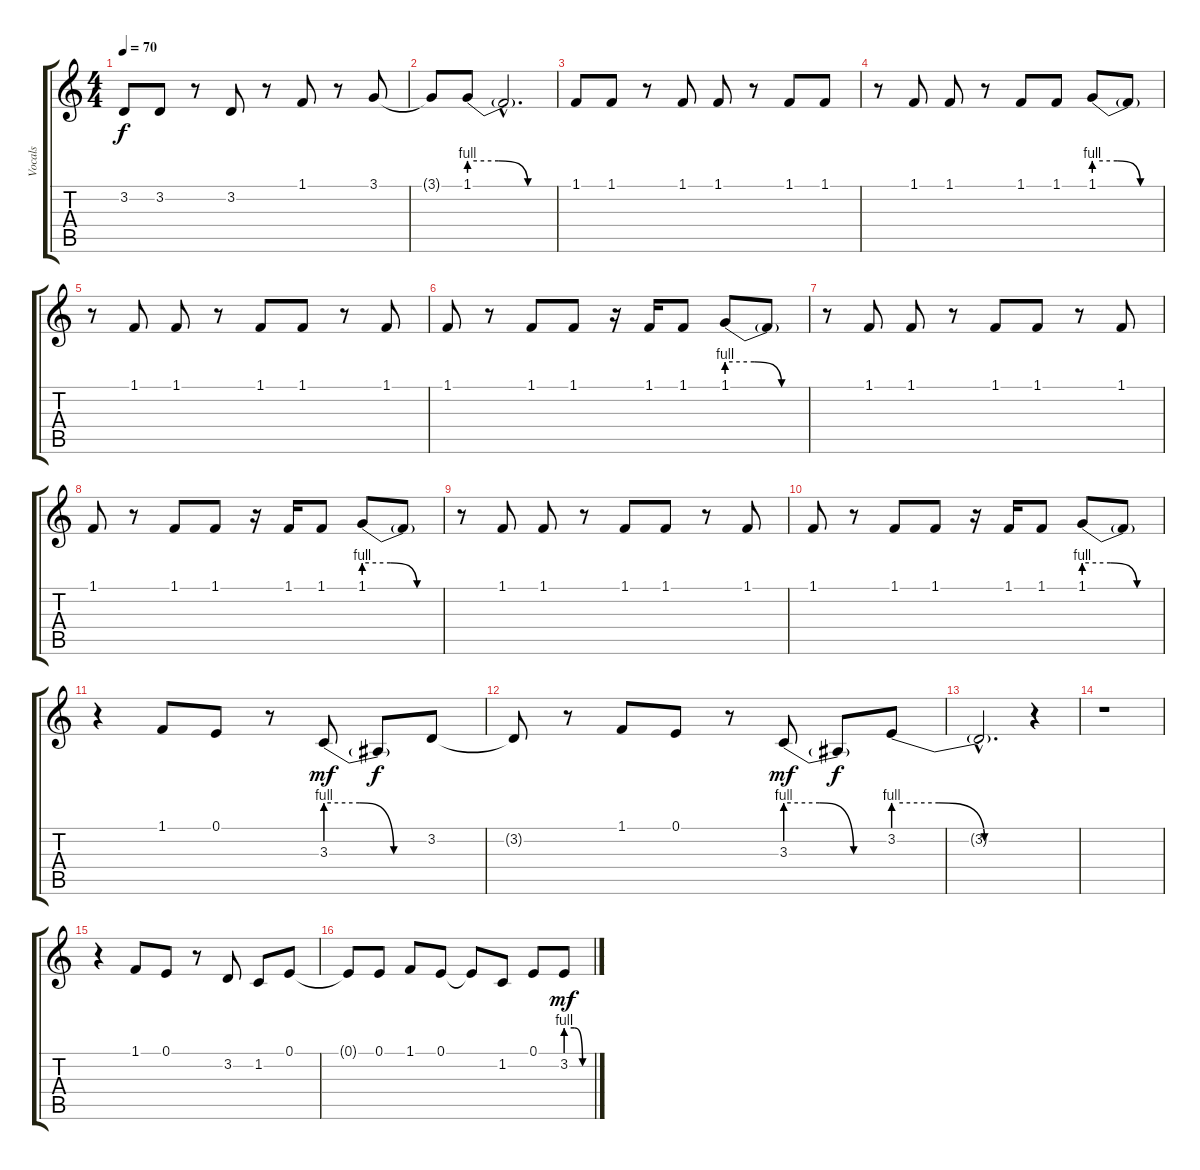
\track ("Vocals" "Vocals") {instrument altosax}
\staff {score tabs}
\tuning (E4 B3 G3 D3 A2 E2) {hide}
\ts (4 4)
\tempo 70
\clef g2
\ks c
3.2.8{dy f} 3.2.8 r.8 3.2.8 r.8 1.1.8 r.8 3.1.8 |
3.1{t}.8 1.1{be (custom 0 4 20 4 40 0 60 0)}.8 1.1{hac t}.2{d} |
1.1.8 1.1.8 r.8 1.1.8 1.1.8 r.8 1.1.8 1.1.8 |
r.8 1.1.8 1.1.8 r.8 1.1.8 1.1.8 1.1{be (custom 0 4 20 4 40 0 60 0)}.8 1.1{t}.8 |
r.8 1.1.8 1.1.8 r.8 1.1.8 1.1.8 r.8 1.1.8 |
1.1.8 r.8 1.1.8 1.1.8 r.16 1.1.16 1.1.8 1.1{be (custom 0 4 20 4 40 0 60 0)}.8 1.1{t}.8 |
r.8 1.1.8 1.1.8 r.8 1.1.8 1.1.8 r.8 1.1.8 |
1.1.8 r.8 1.1.8 1.1.8 r.16 1.1.16 1.1.8 1.1{be (custom 0 4 20 4 40 0 60 0)}.8 1.1{t}.8 |
r.8 1.1.8 1.1.8 r.8 1.1.8 1.1.8 r.8 1.1.8 |
1.1.8 r.8 1.1.8 1.1.8 r.16 1.1.16 1.1.8 1.1{be (custom 0 4 20 4 40 0 60 0)}.8 1.1{t}.8 |
r.4 1.1.8 0.1.8 r.8 3.3{be (custom 0 4 20 4 40 0 60 0)}.8{dy mf} 3.3{t}.8{dy f} 3.2.8 |
3.2{t}.8 r.8 1.1.8 0.1.8 r.8 3.3{be (custom 0 4 20 4 40 0 60 0)}.8{dy mf} 3.3{t}.8{dy f} 3.2{be (custom 0 4 20 4 40 0 60 0)}.8 |
3.2{hac t}.2{d} r.4 |
r.1 |
r.4 1.1.8 0.1.8 r.8 3.2.8 1.2.8 0.1.8 |
0.1{t}.8 0.1.8 1.1.8 0.1.8 0.1{t}.8 1.2.8 0.1.8 3.2{be (custom 0 4 20 4 40 0 60 0)}.8{dy mf}
